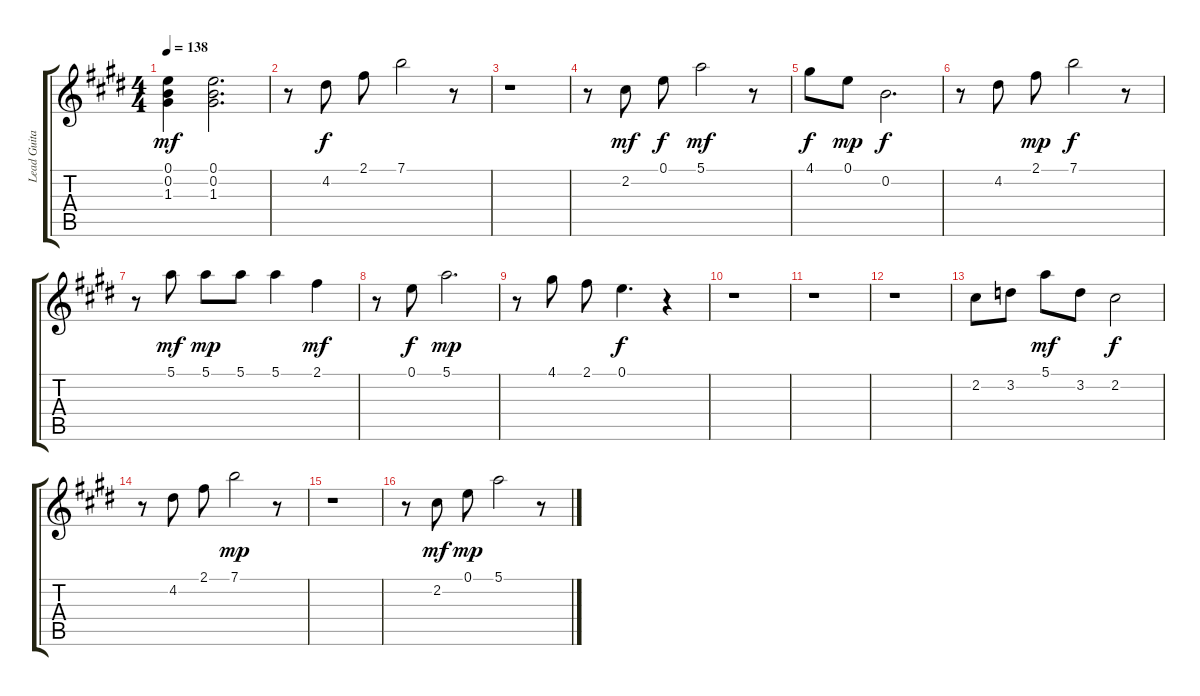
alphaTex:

\track ("Lead Guitar" "Lead Guita") {instrument overdrivenguitar}
\staff {score tabs}
\tuning (E4 B3 G3 D3 A2 E2) {hide}
\ts (4 4)
\tempo 138
\clef g2
\ks e
(0.1 0.2 1.3).4{dy mf} (0.1 0.2 1.3).2{d} |
r.8 4.2.8{dy f} 2.1.8 7.1.2 r.8 |
r.1 |
r.8 2.2.8{dy mf} 0.1.8{dy f} 5.1.2{dy mf} r.8 |
4.1.8{dy f} 0.1.8{dy mp} 0.2.2{d dy f} |
r.8 4.2.8 2.1.8{dy mp} 7.1.2{dy f} r.8 |
r.8 5.1.8{dy mf} 5.1.8{dy mp} 5.1.8 5.1.4 2.1.4{dy mf} |
r.8 0.1.8{dy f} 5.1.2{d dy mp} |
r.8 4.1.8 2.1.8 0.1.4{d dy f} r.4 |
r.1 |
r.1 |
r.1 |
2.2.8 3.2.8 5.1.8{dy mf} 3.2.8 2.2.2{dy f} |
r.8 4.2.8 2.1.8 7.1.2{dy mp} r.8 |
r.1 |
r.8 2.2.8{dy mf} 0.1.8{dy mp} 5.1.2 r.8
